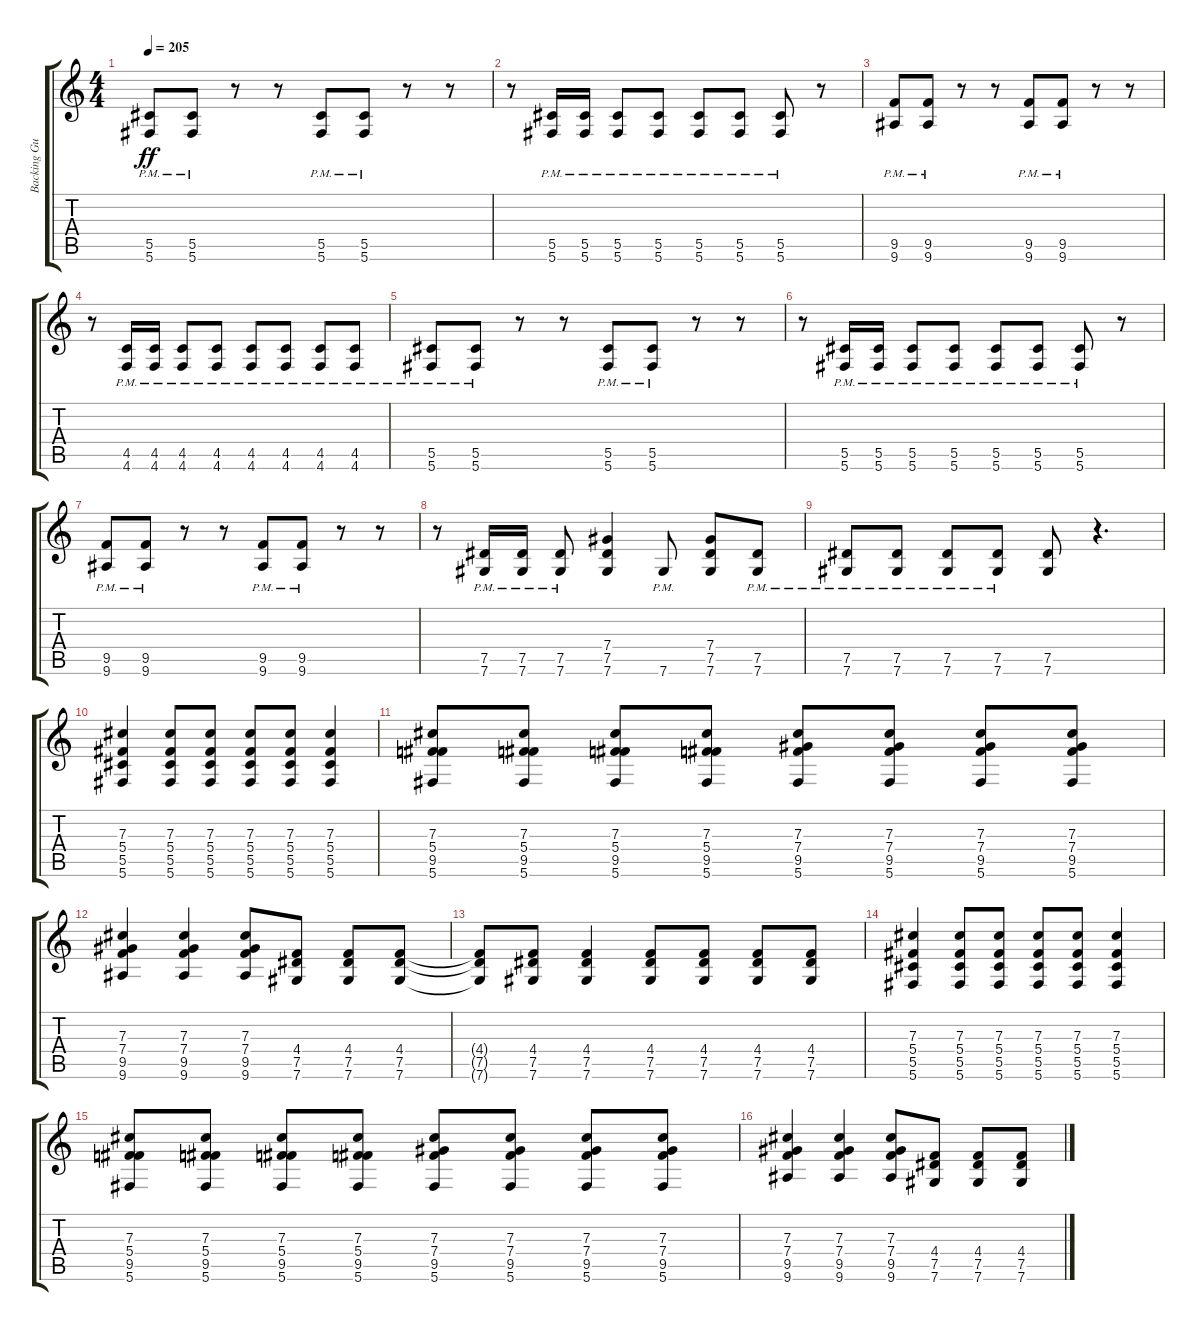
\track ("Backing Guitar R" "Backing Gu") {instrument distortionguitar}
\staff {score tabs}
\tuning (Eb4 Bb3 Gb3 Db3 Ab2 Db2) {hide}
\ts (4 4)
\tempo 205
\clef g2
\ks c
(5.5{pm} 5.6{pm}).8{dy ff} (5.5{pm} 5.6{pm}).8 r.8 r.8 (5.5{pm} 5.6{pm}).8 (5.5{pm} 5.6{pm}).8 r.8 r.8 |
r.8 (5.5{pm} 5.6{pm}).16 (5.5{pm} 5.6{pm}).16 (5.5{pm} 5.6{pm}).8 (5.5{pm} 5.6{pm}).8 (5.5{pm} 5.6{pm}).8 (5.5{pm} 5.6{pm}).8 (5.5{pm} 5.6{pm}).8 r.8 |
(9.5{pm} 9.6{pm}).8 (9.5{pm} 9.6{pm}).8 r.8 r.8 (9.5{pm} 9.6{pm}).8 (9.5{pm} 9.6{pm}).8 r.8 r.8 |
r.8 (4.5{pm} 4.6{pm}).16 (4.5{pm} 4.6{pm}).16 (4.5{pm} 4.6{pm}).8 (4.5{pm} 4.6{pm}).8 (4.5{pm} 4.6{pm}).8 (4.5{pm} 4.6{pm}).8 (4.5{pm} 4.6{pm}).8 (4.5{pm} 4.6{pm}).8 |
(5.5{pm} 5.6{pm}).8 (5.5{pm} 5.6{pm}).8 r.8 r.8 (5.5{pm} 5.6{pm}).8 (5.5{pm} 5.6{pm}).8 r.8 r.8 |
r.8 (5.5{pm} 5.6{pm}).16 (5.5{pm} 5.6{pm}).16 (5.5{pm} 5.6{pm}).8 (5.5{pm} 5.6{pm}).8 (5.5{pm} 5.6{pm}).8 (5.5{pm} 5.6{pm}).8 (5.5{pm} 5.6{pm}).8 r.8 |
(9.5{pm} 9.6{pm}).8 (9.5{pm} 9.6{pm}).8 r.8 r.8 (9.5{pm} 9.6{pm}).8 (9.5{pm} 9.6{pm}).8 r.8 r.8 |
r.8 (7.5{pm} 7.6{pm}).16 (7.5{pm} 7.6{pm}).16 (7.5{pm} 7.6{pm}).8 (7.4 7.5 7.6).4 7.6{pm}.8 (7.4 7.5 7.6).8 (7.5{pm} 7.6{pm}).8 |
(7.5{pm} 7.6{pm}).8 (7.5{pm} 7.6{pm}).8 (7.5{pm} 7.6{pm}).8 (7.5{pm} 7.6{pm}).8 (7.5 7.6).8 r.4{d} |
(7.3 5.4 5.5 5.6).4 (7.3 5.4 5.5 5.6).8 (7.3 5.4 5.5 5.6).8 (7.3 5.4 5.5 5.6).8 (7.3 5.4 5.5 5.6).8 (7.3 5.4 5.5 5.6).4 |
(7.3 5.4 9.5 5.6).8 (7.3 5.4 9.5 5.6).8 (7.3 5.4 9.5 5.6).8 (7.3 5.4 9.5 5.6).8 (7.3 7.4 9.5 5.6).8 (7.3 7.4 9.5 5.6).8 (7.3 7.4 9.5 5.6).8 (7.3 7.4 9.5 5.6).8 |
(7.3 7.4 9.5 9.6).4 (7.3 7.4 9.5 9.6).4 (7.3 7.4 9.5 9.6).8 (4.4 7.5 7.6).8 (4.4 7.5 7.6).8 (4.4 7.5 7.6).8 |
(4.4{t} 7.5{t} 7.6{t}).8 (4.4 7.5 7.6).8 (4.4 7.5 7.6).4 (4.4 7.5 7.6).8 (4.4 7.5 7.6).8 (4.4 7.5 7.6).8 (4.4 7.5 7.6).8 |
(7.3 5.4 5.5 5.6).4 (7.3 5.4 5.5 5.6).8 (7.3 5.4 5.5 5.6).8 (7.3 5.4 5.5 5.6).8 (7.3 5.4 5.5 5.6).8 (7.3 5.4 5.5 5.6).4 |
(7.3 5.4 9.5 5.6).8 (7.3 5.4 9.5 5.6).8 (7.3 5.4 9.5 5.6).8 (7.3 5.4 9.5 5.6).8 (7.3 7.4 9.5 5.6).8 (7.3 7.4 9.5 5.6).8 (7.3 7.4 9.5 5.6).8 (7.3 7.4 9.5 5.6).8 |
(7.3 7.4 9.5 9.6).4 (7.3 7.4 9.5 9.6).4 (7.3 7.4 9.5 9.6).8 (4.4 7.5 7.6).8 (4.4 7.5 7.6).8 (4.4 7.5 7.6).8
